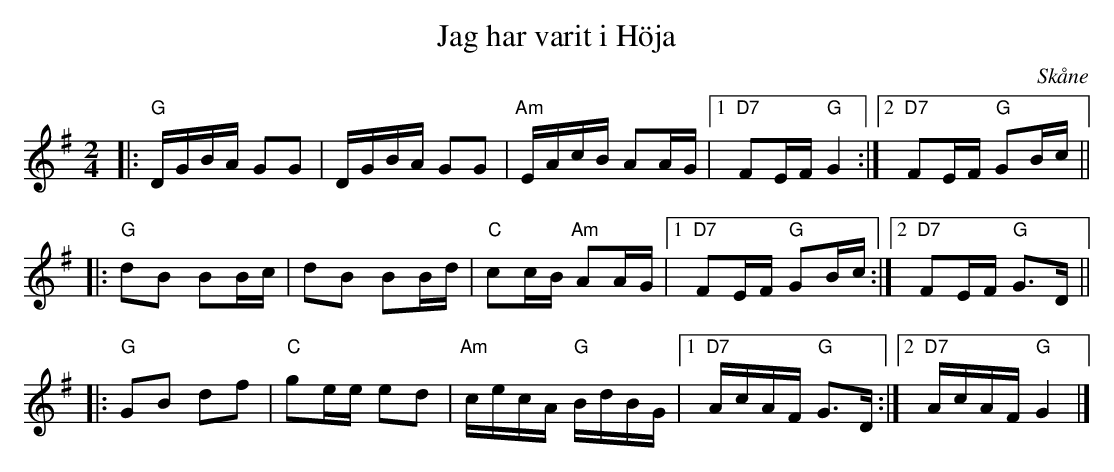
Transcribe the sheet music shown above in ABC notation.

X:1
T: Jag har varit i H\"oja
O: Sk\aane
M: 2/4
L: 1/16
K: G
|: "G"DGBA G2G2 |    DGBA G2G2 | "Am"EAcB     A2AG |1 "D7"F2EF "G"G4   :|2 "D7"F2EF "G"G2Bc ||
|: "G"d2B2 B2Bc |    d2B2 B2Bd |  "C"c2cB "Am"A2AG |1 "D7"F2EF "G"G2Bc :|2 "D7"F2EF "G"G3D  ||
|: "G"G2B2 d2f2 | "C"g2ee e2d2 | "Am"cecA  "G"BdBG |1 "D7"AcAF "G"G3D  :|2 "D7"AcAF "G"G4   |]
